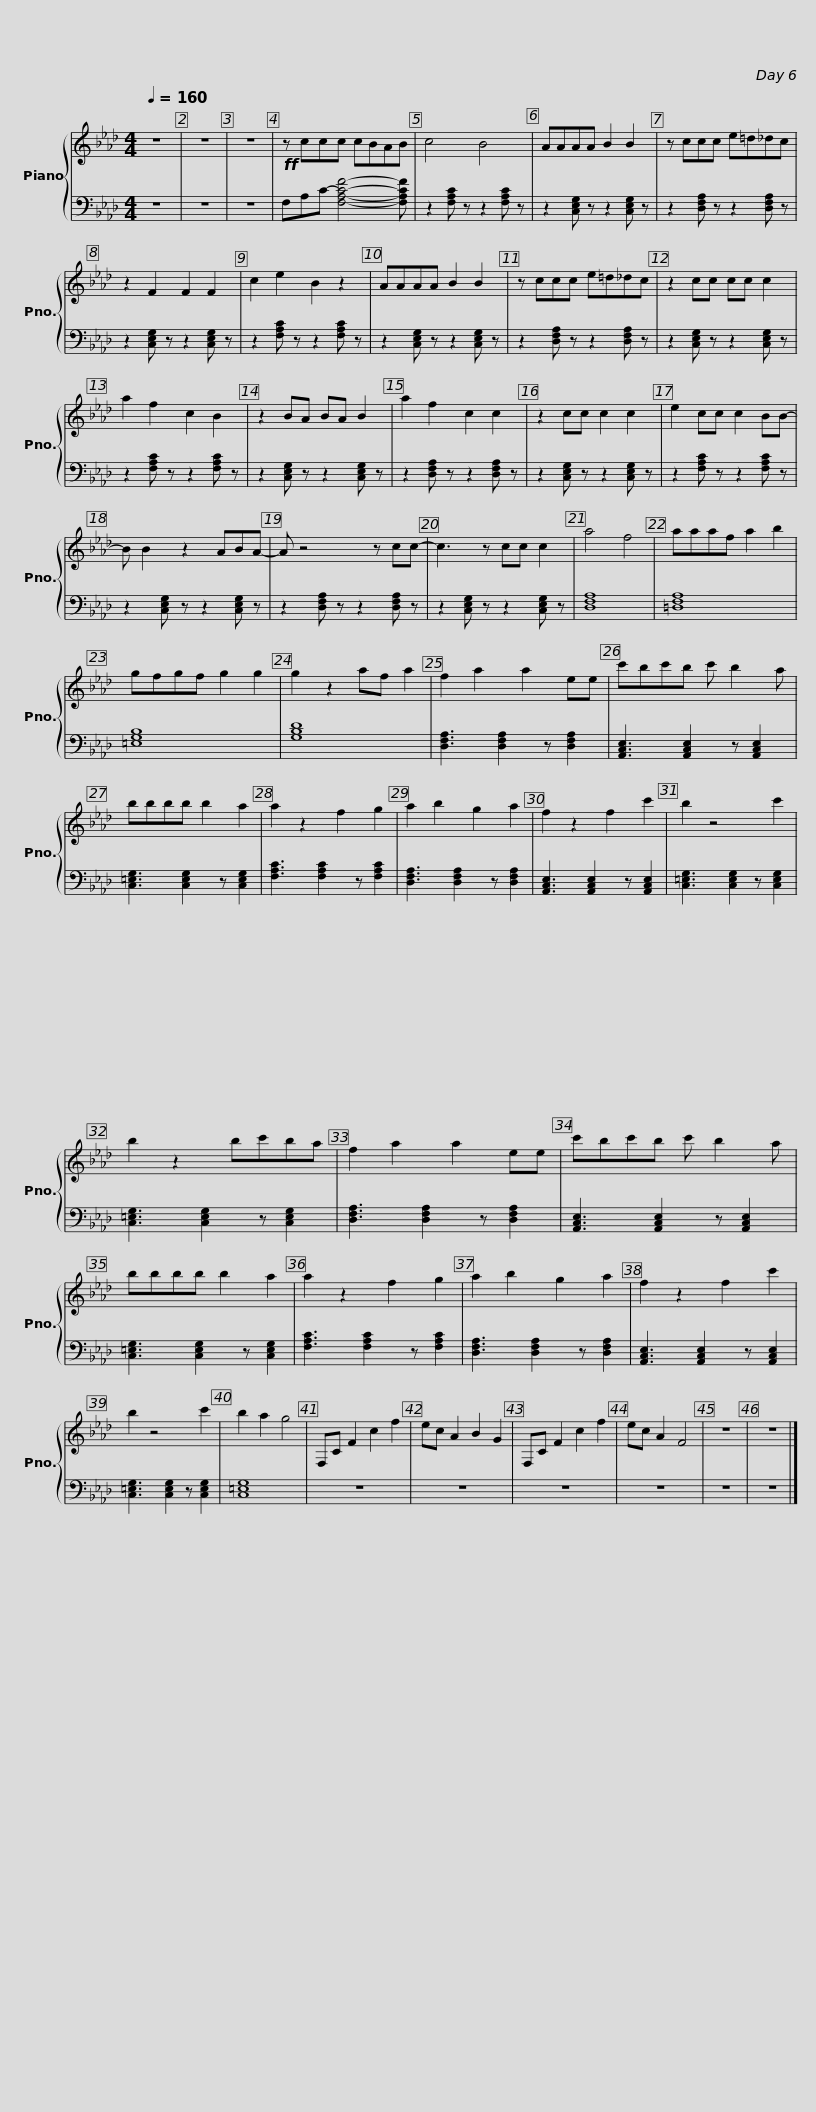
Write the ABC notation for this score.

X:1
%%score { 1 | 2 }
L:1/8
Q:1/4=160
M:4/4
I:linebreak $
K:Ab
V:1 treble
V:2 bass
V:1
 z8 | z8 | z8 |!ff! z ccc cBAB | c4 B4 | %5
 AAAA B2 B2 | z ccc e=d_dc |$ z2 F2 F2 F2 | c2 e2 B2 z2 | AAAA B2 B2 | %10
 z ccc e=d_dc | z2 cc cc c2 | a2 f2 c2 B2 |$ z2 BA BA B2 | a2 f2 c2 c2 | %15
 z2 cc c2 c2 | e2 cc c2 BB- | B B2 z2 ABA- | A z4 z cc- |$ c3 z cc c2 | %20
 a4 f4 | aaaf a2 b2 | gfgf g2 g2 | g2 z2 af a2 | f2 a2 a2 ee |$ %25
 c'bc'b c' b2 a | bbbb b2 a2 | a2 z2 f2 g2 | a2 b2 g2 a2 | f2 z2 f2 c'2 | %30
 b2 z4 c'2 |$ b2 z2 bc'ba | f2 a2 a2 ee | c'bc'b c' b2 a | bbbb b2 a2 | %35
 a2 z2 f2 g2 |$ a2 b2 g2 a2 | f2 z2 f2 c'2 | b2 z4 c'2 | b2 a2 g4 | %40
 F,C F2 c2 f2 | ec A2 B2 G2 | F,C F2 c2 f2 |$ ec A2 F4 | z8 | %45
 z8 |] %46
V:2
 z8 | z8 | z8 | F,-A,-C- [F,A,CF]4- [F,A,CF] | z2 [F,A,C] z z2 [F,A,C] z | %5
 z2 [C,E,G,] z z2 [C,E,G,] z | z2 [D,F,A,] z z2 [D,F,A,] z |$ z2 [C,E,G,] z z2 [C,E,G,] z | z2 [F,A,C] z z2 [F,A,C] z | z2 [C,E,G,] z z2 [C,E,G,] z | %10
 z2 [D,F,A,] z z2 [D,F,A,] z | z2 [C,E,G,] z z2 [C,E,G,] z | z2 [F,A,C] z z2 [F,A,C] z |$ z2 [C,E,G,] z z2 [C,E,G,] z | z2 [D,F,A,] z z2 [D,F,A,] z | %15
 z2 [C,E,G,] z z2 [C,E,G,] z | z2 [F,A,C] z z2 [F,A,C] z | z2 [C,E,G,] z z2 [C,E,G,] z | z2 [D,F,A,] z z2 [D,F,A,] z |$ z2 [C,E,G,] z z2 [C,E,G,] z | %20
 [D,F,A,]8 | [=D,F,A,]8 | [=E,G,B,]8 | [G,B,D]8 | [D,F,A,]3 [D,F,A,]2 z [D,F,A,]2 |$ %25
 [A,,C,E,]3 [A,,C,E,]2 z [A,,C,E,]2 | [C,=E,G,]3 [C,E,G,]2 z [C,E,G,]2 | [F,A,C]3 [F,A,C]2 z [F,A,C]2 | [D,F,A,]3 [D,F,A,]2 z [D,F,A,]2 | [A,,C,E,]3 [A,,C,E,]2 z [A,,C,E,]2 | %30
 [C,=E,G,]3 [C,E,G,]2 z [C,E,G,]2 |$ [C,=E,G,]3 [C,E,G,]2 z [C,E,G,]2 | [D,F,A,]3 [D,F,A,]2 z [D,F,A,]2 | [A,,C,E,]3 [A,,C,E,]2 z [A,,C,E,]2 | [C,=E,G,]3 [C,E,G,]2 z [C,E,G,]2 | %35
 [F,A,C]3 [F,A,C]2 z [F,A,C]2 |$ [D,F,A,]3 [D,F,A,]2 z [D,F,A,]2 | [A,,C,E,]3 [A,,C,E,]2 z [A,,C,E,]2 | [C,=E,G,]3 [C,E,G,]2 z [C,E,G,]2 | [C,=E,G,]8 | %40
 z8 | z8 | z8 |$ z8 | z8 | %45
 z8 |] %46
